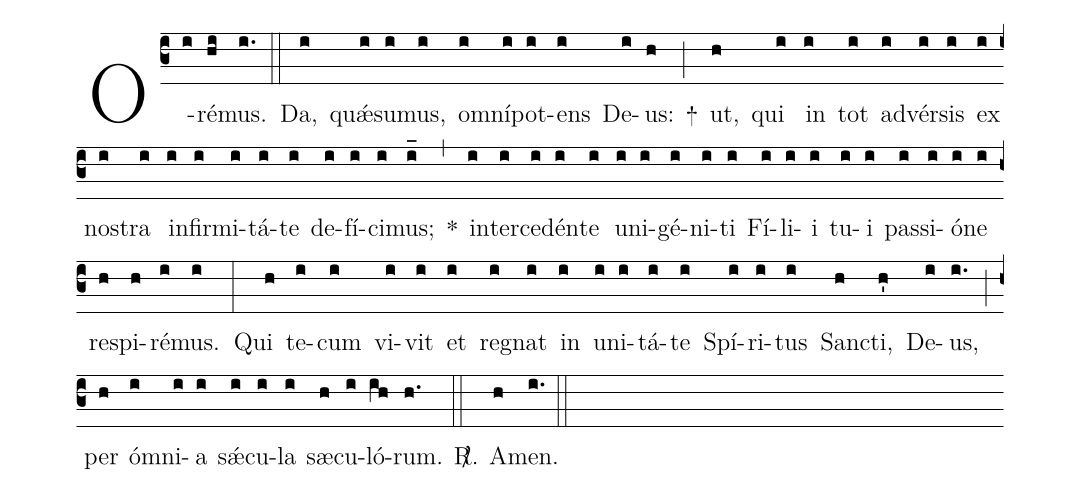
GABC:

%%
(c3)
O(i)ré(hi)mus.(i.) (::)

Da,(i) quǽ(i)su(i)mus,(i) om(i)ní(i)pot(i)ens(i) De(i)us:(h) +(;)
ut,(h) qui(i) in(i) tot(i) ad(i)vér(i)sis(i) ex(i) nos(i)tra(i) in(i)fir(i)mi(i)tá(i)te(i) de(i)fí(i)ci(i)mus;(i_) *(,)
in(i)ter(i)ce(i)dén(i)te(i) u(i)ni(i)gé(i)ni(i)ti(i) Fí(i)li(i)i(i) tu(i)i(i) pas(i)si(i)ó(i)ne(i) re(h)spi(h)ré(i)mus.(i) (:)

Qui(h) te(i)cum(i) vi(i)vit(i) et(i) re(i)gnat(i) in(i) u(i)ni(i)tá(i)te(i) Spí(i)ri(i)tus(i) San(h)cti,(h') De(i)us,(i.) (;)
per(h) óm(i)ni(i)a(i) sǽ(i)cu(i)la(i) sæ(h)cu(i)ló(ih)rum.(h.) <sp>R/</sp>.(::)
A(h)men.(i.) (::)
